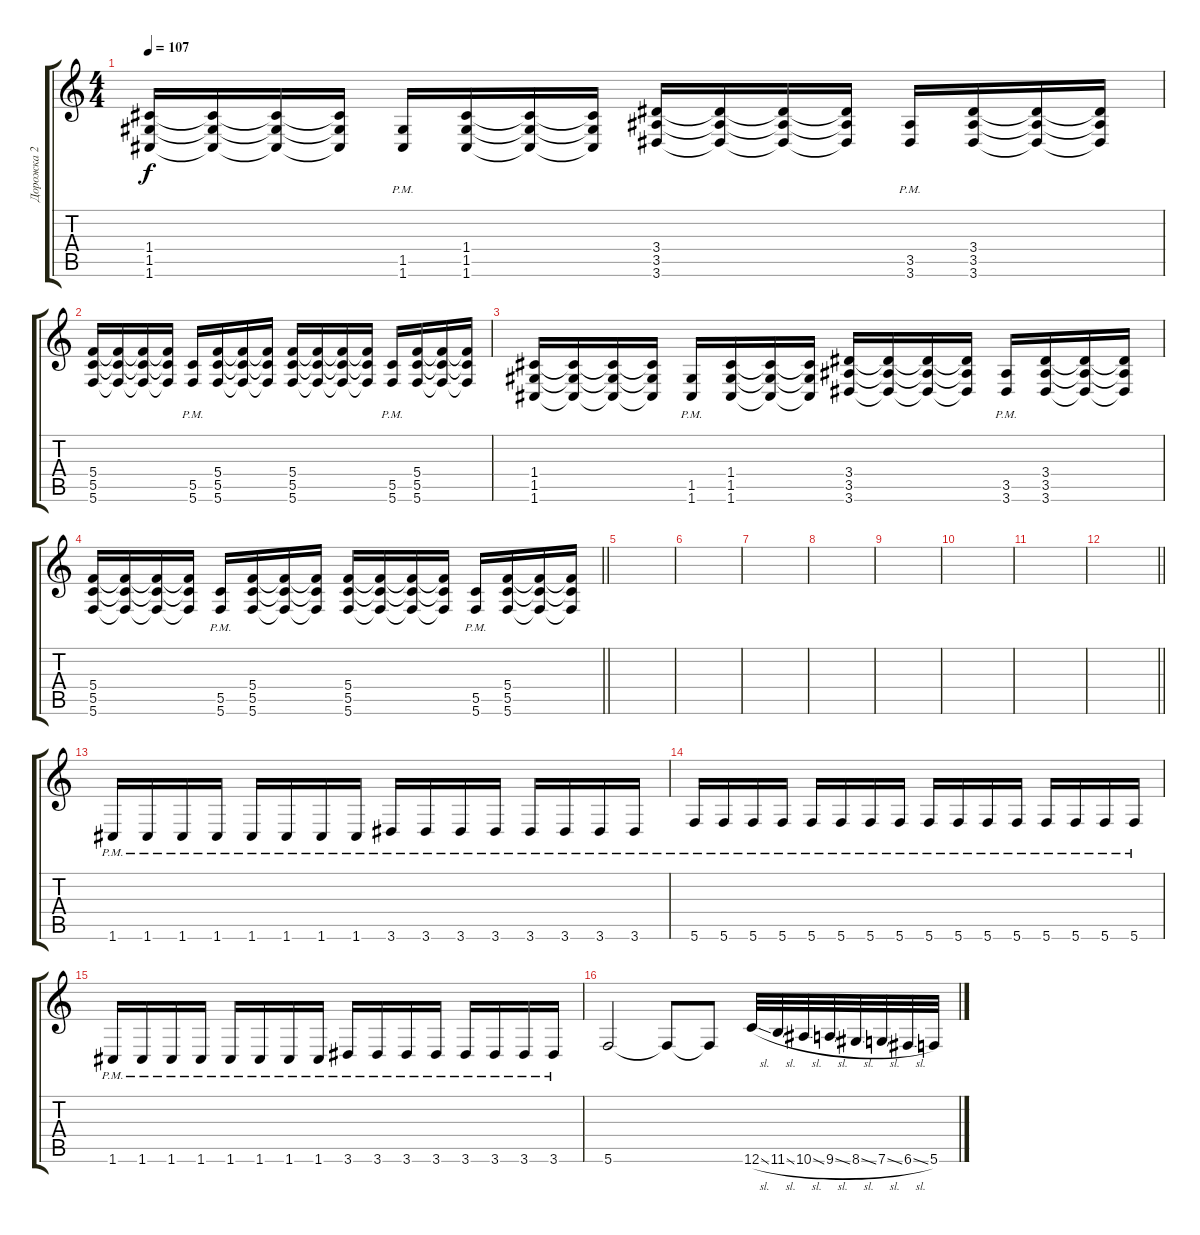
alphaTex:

\track ("Дорожка 2" "Дорожка 2") {instrument distortionguitar}
\staff {score tabs}
\tuning (D4 A3 F3 C3 G2 C2) {hide}
\ts (4 4)
\tempo 107
\clef g2
\ks c
(1.4 1.5 1.6).16{dy f} (1.4{t} 1.5{t} 1.6{t}).16 (1.4{t} 1.5{t} 1.6{t}).16 (1.4{t} 1.5{t} 1.6{t}).16 (1.5{pm} 1.6{pm}).16 (1.4 1.5 1.6).16 (1.4{t} 1.5{t} 1.6{t}).16 (1.4{t} 1.5{t} 1.6{t}).16 (3.4 3.5 3.6).16 (3.4{t} 3.5{t} 3.6{t}).16 (3.4{t} 3.5{t} 3.6{t}).16 (3.4{t} 3.5{t} 3.6{t}).16 (3.5{pm} 3.6{pm}).16 (3.4 3.5 3.6).16 (3.4{t} 3.5{t} 3.6{t}).16 (3.4{t} 3.5{t} 3.6{t}).16 |
(5.4 5.5 5.6).16 (5.4{t} 5.5{t} 5.6{t}).16 (5.4{t} 5.5{t} 5.6{t}).16 (5.4{t} 5.5{t} 5.6{t}).16 (5.5{pm} 5.6{pm}).16 (5.4 5.5 5.6).16 (5.4{t} 5.5{t} 5.6{t}).16 (5.4{t} 5.5{t} 5.6{t}).16 (5.4 5.5 5.6).16 (5.4{t} 5.5{t} 5.6{t}).16 (5.4{t} 5.5{t} 5.6{t}).16 (5.4{t} 5.5{t} 5.6{t}).16 (5.5{pm} 5.6{pm}).16 (5.4 5.5 5.6).16 (5.4{t} 5.5{t} 5.6{t}).16 (5.4{t} 5.5{t} 5.6{t}).16 |
(1.4 1.5 1.6).16 (1.4{t} 1.5{t} 1.6{t}).16 (1.4{t} 1.5{t} 1.6{t}).16 (1.4{t} 1.5{t} 1.6{t}).16 (1.5{pm} 1.6{pm}).16 (1.4 1.5 1.6).16 (1.4{t} 1.5{t} 1.6{t}).16 (1.4{t} 1.5{t} 1.6{t}).16 (3.4 3.5 3.6).16 (3.4{t} 3.5{t} 3.6{t}).16 (3.4{t} 3.5{t} 3.6{t}).16 (3.4{t} 3.5{t} 3.6{t}).16 (3.5{pm} 3.6{pm}).16 (3.4 3.5 3.6).16 (3.4{t} 3.5{t} 3.6{t}).16 (3.4{t} 3.5{t} 3.6{t}).16 |
\barLineRight lightlight
(5.4 5.5 5.6).16 (5.4{t} 5.5{t} 5.6{t}).16 (5.4{t} 5.5{t} 5.6{t}).16 (5.4{t} 5.5{t} 5.6{t}).16 (5.5{pm} 5.6{pm}).16 (5.4 5.5 5.6).16 (5.4{t} 5.5{t} 5.6{t}).16 (5.4{t} 5.5{t} 5.6{t}).16 (5.4 5.5 5.6).16 (5.4{t} 5.5{t} 5.6{t}).16 (5.4{t} 5.5{t} 5.6{t}).16 (5.4{t} 5.5{t} 5.6{t}).16 (5.5{pm} 5.6{pm}).16 (5.4 5.5 5.6).16 (5.4{t} 5.5{t} 5.6{t}).16 (5.4{t} 5.5{t} 5.6{t}).16 |
\section ("" "")
|
|
|
|
|
|
|
\barLineRight lightlight
|
\section ("" "")
1.6{pm}.16 1.6{pm}.16 1.6{pm}.16 1.6{pm}.16 1.6{pm}.16 1.6{pm}.16 1.6{pm}.16 1.6{pm}.16 3.6{pm}.16 3.6{pm}.16 3.6{pm}.16 3.6{pm}.16 3.6{pm}.16 3.6{pm}.16 3.6{pm}.16 3.6{pm}.16 |
5.6{pm}.16 5.6{pm}.16 5.6{pm}.16 5.6{pm}.16 5.6{pm}.16 5.6{pm}.16 5.6{pm}.16 5.6{pm}.16 5.6{pm}.16 5.6{pm}.16 5.6{pm}.16 5.6{pm}.16 5.6{pm}.16 5.6{pm}.16 5.6{pm}.16 5.6{pm}.16 |
1.6{pm}.16 1.6{pm}.16 1.6{pm}.16 1.6{pm}.16 1.6{pm}.16 1.6{pm}.16 1.6{pm}.16 1.6{pm}.16 3.6{pm}.16 3.6{pm}.16 3.6{pm}.16 3.6{pm}.16 3.6{pm}.16 3.6{pm}.16 3.6{pm}.16 3.6{pm}.16 |
5.6.2 5.6{t}.8 5.6{t}.8 12.6{sl}.32 11.6{sl}.32 10.6{sl}.32 9.6{sl}.32 8.6{sl}.32 7.6{sl}.32 6.6{sl}.32 5.6.32
